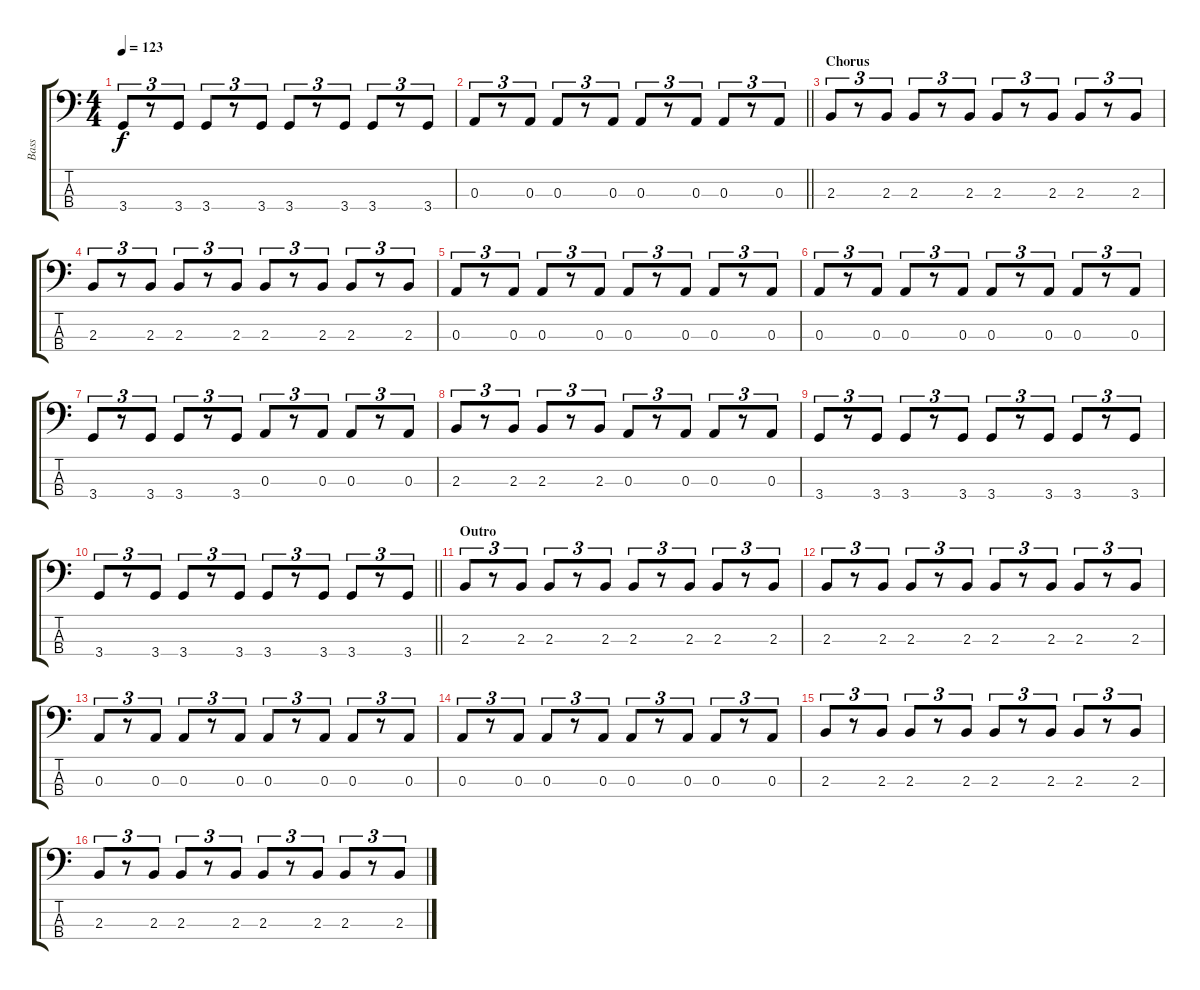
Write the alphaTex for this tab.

\track ("Bass" "Bass") {instrument electricbassfinger}
\staff {score tabs}
\tuning (G2 D2 A1 E1) {hide}
\ts (4 4)
\tempo 123
\clef f4
\ks c
3.4.8{tu (3 2) dy f} r.8{tu (3 2)} 3.4.8{tu (3 2)} 3.4.8{tu (3 2)} r.8{tu (3 2)} 3.4.8{tu (3 2)} 3.4.8{tu (3 2)} r.8{tu (3 2)} 3.4.8{tu (3 2)} 3.4.8{tu (3 2)} r.8{tu (3 2)} 3.4.8{tu (3 2)} |
\barLineRight lightlight
0.3.8{tu (3 2)} r.8{tu (3 2)} 0.3.8{tu (3 2)} 0.3.8{tu (3 2)} r.8{tu (3 2)} 0.3.8{tu (3 2)} 0.3.8{tu (3 2)} r.8{tu (3 2)} 0.3.8{tu (3 2)} 0.3.8{tu (3 2)} r.8{tu (3 2)} 0.3.8{tu (3 2)} |
\section ("" "Chorus")
2.3.8{tu (3 2)} r.8{tu (3 2)} 2.3.8{tu (3 2)} 2.3.8{tu (3 2)} r.8{tu (3 2)} 2.3.8{tu (3 2)} 2.3.8{tu (3 2)} r.8{tu (3 2)} 2.3.8{tu (3 2)} 2.3.8{tu (3 2)} r.8{tu (3 2)} 2.3.8{tu (3 2)} |
2.3.8{tu (3 2)} r.8{tu (3 2)} 2.3.8{tu (3 2)} 2.3.8{tu (3 2)} r.8{tu (3 2)} 2.3.8{tu (3 2)} 2.3.8{tu (3 2)} r.8{tu (3 2)} 2.3.8{tu (3 2)} 2.3.8{tu (3 2)} r.8{tu (3 2)} 2.3.8{tu (3 2)} |
0.3.8{tu (3 2)} r.8{tu (3 2)} 0.3.8{tu (3 2)} 0.3.8{tu (3 2)} r.8{tu (3 2)} 0.3.8{tu (3 2)} 0.3.8{tu (3 2)} r.8{tu (3 2)} 0.3.8{tu (3 2)} 0.3.8{tu (3 2)} r.8{tu (3 2)} 0.3.8{tu (3 2)} |
0.3.8{tu (3 2)} r.8{tu (3 2)} 0.3.8{tu (3 2)} 0.3.8{tu (3 2)} r.8{tu (3 2)} 0.3.8{tu (3 2)} 0.3.8{tu (3 2)} r.8{tu (3 2)} 0.3.8{tu (3 2)} 0.3.8{tu (3 2)} r.8{tu (3 2)} 0.3.8{tu (3 2)} |
3.4.8{tu (3 2)} r.8{tu (3 2)} 3.4.8{tu (3 2)} 3.4.8{tu (3 2)} r.8{tu (3 2)} 3.4.8{tu (3 2)} 0.3.8{tu (3 2)} r.8{tu (3 2)} 0.3.8{tu (3 2)} 0.3.8{tu (3 2)} r.8{tu (3 2)} 0.3.8{tu (3 2)} |
2.3.8{tu (3 2)} r.8{tu (3 2)} 2.3.8{tu (3 2)} 2.3.8{tu (3 2)} r.8{tu (3 2)} 2.3.8{tu (3 2)} 0.3.8{tu (3 2)} r.8{tu (3 2)} 0.3.8{tu (3 2)} 0.3.8{tu (3 2)} r.8{tu (3 2)} 0.3.8{tu (3 2)} |
3.4.8{tu (3 2)} r.8{tu (3 2)} 3.4.8{tu (3 2)} 3.4.8{tu (3 2)} r.8{tu (3 2)} 3.4.8{tu (3 2)} 3.4.8{tu (3 2)} r.8{tu (3 2)} 3.4.8{tu (3 2)} 3.4.8{tu (3 2)} r.8{tu (3 2)} 3.4.8{tu (3 2)} |
\barLineRight lightlight
3.4.8{tu (3 2)} r.8{tu (3 2)} 3.4.8{tu (3 2)} 3.4.8{tu (3 2)} r.8{tu (3 2)} 3.4.8{tu (3 2)} 3.4.8{tu (3 2)} r.8{tu (3 2)} 3.4.8{tu (3 2)} 3.4.8{tu (3 2)} r.8{tu (3 2)} 3.4.8{tu (3 2)} |
\section ("" "Outro")
2.3.8{tu (3 2)} r.8{tu (3 2)} 2.3.8{tu (3 2)} 2.3.8{tu (3 2)} r.8{tu (3 2)} 2.3.8{tu (3 2)} 2.3.8{tu (3 2)} r.8{tu (3 2)} 2.3.8{tu (3 2)} 2.3.8{tu (3 2)} r.8{tu (3 2)} 2.3.8{tu (3 2)} |
2.3.8{tu (3 2)} r.8{tu (3 2)} 2.3.8{tu (3 2)} 2.3.8{tu (3 2)} r.8{tu (3 2)} 2.3.8{tu (3 2)} 2.3.8{tu (3 2)} r.8{tu (3 2)} 2.3.8{tu (3 2)} 2.3.8{tu (3 2)} r.8{tu (3 2)} 2.3.8{tu (3 2)} |
0.3.8{tu (3 2)} r.8{tu (3 2)} 0.3.8{tu (3 2)} 0.3.8{tu (3 2)} r.8{tu (3 2)} 0.3.8{tu (3 2)} 0.3.8{tu (3 2)} r.8{tu (3 2)} 0.3.8{tu (3 2)} 0.3.8{tu (3 2)} r.8{tu (3 2)} 0.3.8{tu (3 2)} |
0.3.8{tu (3 2)} r.8{tu (3 2)} 0.3.8{tu (3 2)} 0.3.8{tu (3 2)} r.8{tu (3 2)} 0.3.8{tu (3 2)} 0.3.8{tu (3 2)} r.8{tu (3 2)} 0.3.8{tu (3 2)} 0.3.8{tu (3 2)} r.8{tu (3 2)} 0.3.8{tu (3 2)} |
2.3.8{tu (3 2)} r.8{tu (3 2)} 2.3.8{tu (3 2)} 2.3.8{tu (3 2)} r.8{tu (3 2)} 2.3.8{tu (3 2)} 2.3.8{tu (3 2)} r.8{tu (3 2)} 2.3.8{tu (3 2)} 2.3.8{tu (3 2)} r.8{tu (3 2)} 2.3.8{tu (3 2)} |
2.3.8{tu (3 2)} r.8{tu (3 2)} 2.3.8{tu (3 2)} 2.3.8{tu (3 2)} r.8{tu (3 2)} 2.3.8{tu (3 2)} 2.3.8{tu (3 2)} r.8{tu (3 2)} 2.3.8{tu (3 2)} 2.3.8{tu (3 2)} r.8{tu (3 2)} 2.3.8{tu (3 2)}
